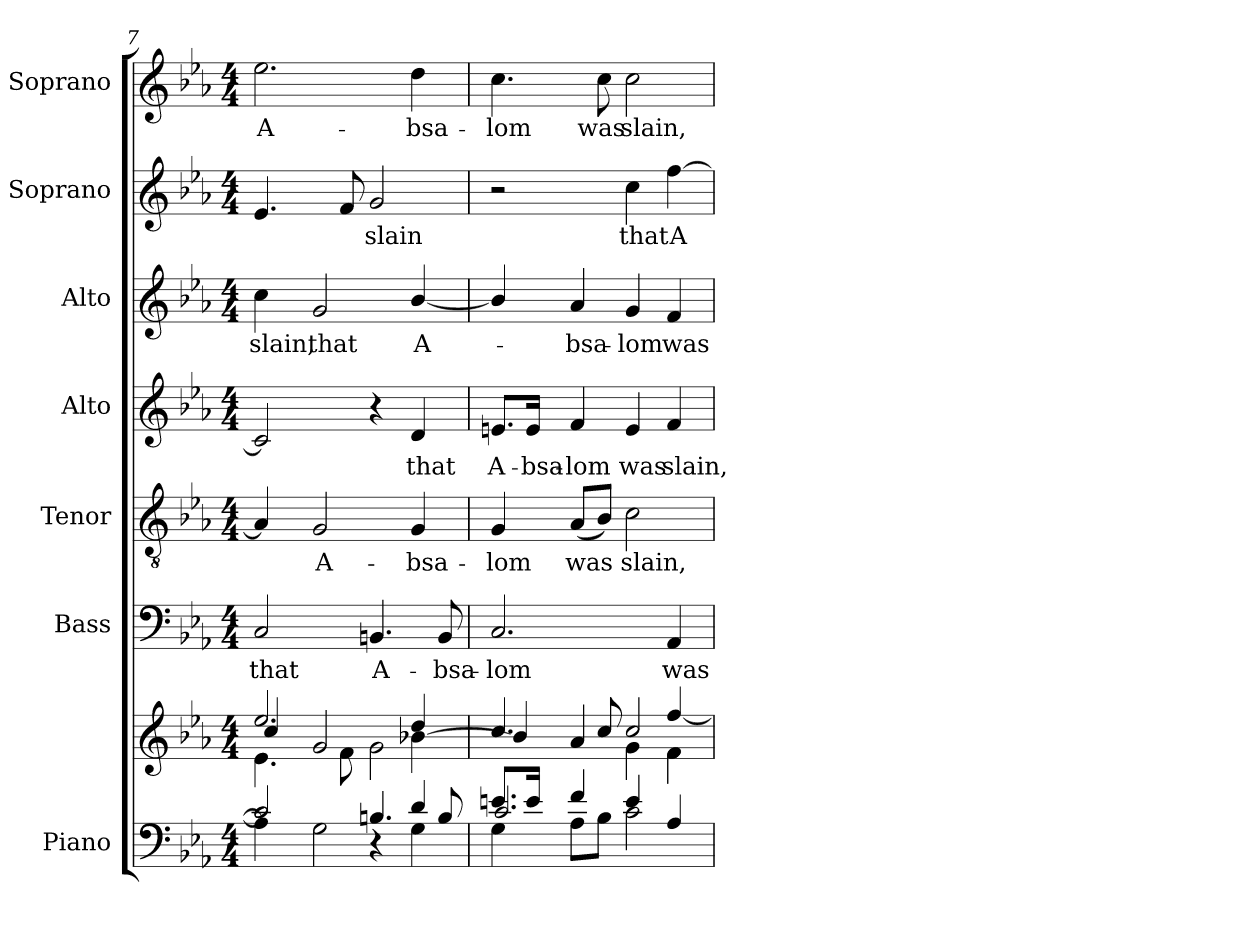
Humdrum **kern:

**kern	**kern	**kern	**text	**kern	**text	**kern	**text	**kern	**text	**kern	**text	**kern	**text
*part7	*part7	*part6	*part6	*part5	*part5	*part4	*part4	*part3	*part3	*part2	*part2	*part1	*part1
*staff8	*staff7	*staff6	*staff6	*staff5	*staff5	*staff4	*staff4	*staff3	*staff3	*staff2	*staff2	*staff1	*staff1
*I"Piano	*	*I"Bass	*	*I"Tenor	*	*I"Alto	*	*I"Alto	*	*I"Soprano	*	*I"Soprano	*
*	*	*I'B.	*	*I'T.	*	*	*	*I'A.	*	*	*	*I'S.	*
*clefF4	*clefG2	*clefF4	*	*clefGv2	*	*clefG2	*	*clefG2	*	*clefG2	*	*clefG2	*
*	*	*	*	*ITrd7c12	*	*	*	*	*	*	*	*	*
*k[b-e-a-]	*k[b-e-a-]	*k[b-e-a-]	*	*k[b-e-a-]	*	*k[b-e-a-]	*	*k[b-e-a-]	*	*k[b-e-a-]	*	*k[b-e-a-]	*
*E-:	*E-:	*E-:	*	*E-:	*	*E-:	*	*E-:	*	*E-:	*	*E-:	*
*M4/4	*M4/4	*M4/4	*	*M4/4	*	*M4/4	*	*M4/4	*	*M4/4	*	*M4/4	*
=7	=7	=7	=7	=7	=7	=7	=7	=7	=7	=7	=7	=7	=7
*^	*^	*	*	*	*	*	*	*	*	*	*	*	*
*	*^	*	*^	*	*	*	*	*	*	*	*	*	*	*	*
!	!	!	!	!	!	!	!LO:LY:b:color=#000000	!	!	!	!	!	!	!	!	!	!
!	!	!	!	!	!	!	!	!	!	!	!	!	!LO:LY:b:color=#000000	!	!	!	!
!	!	!	!	!	!	!	!	!	!	!	!	!	!	!	!	!	!LO:LY:b:color=#000000
2ci/]	4A-i\]	2ci/	2.ee-i/	4.e-i\	4cci/	2Ci/	that	4AA-i/]	.	2ci/]	.	4cci\	slain,	4.e-i/	.	2.ee-i\	A-
!	!	!	!	!	!	!	!	!	!LO:LY:b:color=#000000	!	!	!	!	!	!	!	!
!	!	!	!	!	!	!	!	!	!	!	!	!	!LO:LY:b:color=#000000	!	!	!	!
.	2Gi\	.	.	.	2gi/	.	.	2GGi/	A-	.	.	2gi/	that	.	.	.	.
.	.	.	.	8fi\	.	.	.	.	.	.	.	.	.	8fi/	.	.	.
!	!	!	!	!	!	!	!LO:LY:b:color=#000000	!	!	!	!	!	!	!	!	!	!
!	!	!	!	!	!	!	!	!	!	!	!	!	!	!	!LO:LY:b:color=#000000	!	!
4r	.	4.Bni/	.	2gi\	.	4.BBni/	A-	.	.	4r	.	.	.	2gi/	slain	.	.
!	!	!	!	!	!	!	!	!	!LO:LY:b:color=#000000	!	!	!	!	!	!	!	!
!	!	!	!	!	!	!	!	!	!	!	!LO:LY:b:color=#000000	!	!	!	!	!	!
!	!	!	!	!	!	!	!	!	!	!	!	!	!LO:LY:b:color=#000000	!	!	!	!
!	!	!	!	!	!	!	!	!	!	!	!	!	!	!	!	!	!LO:LY:b:color=#000000
4di/	4Gi\	.	4ddi/	.	[4b-Xi\	.	.	4GGi/	-bsa-	4di/	that	[4b-i/	A-	.	.	4ddi\	-bsa-
!	!	!	!	!	!	!	!LO:LY:b:color=#000000	!	!	!	!	!	!	!	!	!	!
.	.	8Bi/	.	.	.	8BBi/	-bsa-	.	.	.	.	.	.	.	.	.	.
=8	=8	=8	=8	=8	=8	=8	=8	=8	=8	=8	=8	=8	=8	=8	=8	=8	=8
*	*	*	*	*	*^	*	*	*	*	*	*	*	*	*	*	*	*
!	!	!	!	!	!	!	!	!LO:LY:b:color=#000000	!	!	!	!	!	!	!	!	!	!
!	!	!	!	!	!	!	!	!	!	!LO:LY:b:color=#000000	!	!	!	!	!	!	!	!
!	!	!	!	!	!	!	!	!	!	!	!	!LO:LY:b:color=#000000	!	!	!	!	!	!
!	!	!	!	!	!	!	!	!	!	!	!	!	!	!	!	!	!	!LO:LY:b:color=#000000
8.eni/L	4Gi\	2.ci/	4.cci/	2ryy	4b-i/]	2.ryy	2.Ci/	-lom	4GGi/	-lom	8.eni/L	A-	4b-i/]	.	2r	.	4.cci\	-lom
!	!	!	!	!	!	!	!	!	!	!	!	!LO:LY:b:color=#000000	!	!	!	!	!	!
16ei/Jk	.	.	.	.	.	.	.	.	.	.	16ei/Jk	-bsa-	.	.	.	.	.	.
!	!	!	!	!	!	!	!	!	!	!LO:LY:b:color=#000000	!	!	!	!	!	!	!	!
!	!	!	!	!	!	!	!	!	!	!	!	!LO:LY:b:color=#000000	!	!	!	!	!	!
!	!	!	!	!	!	!	!	!	!	!	!	!	!	!LO:LY:b:color=#000000	!	!	!	!
4fi/	8A-i\L	.	.	.	4a-i/	.	.	.	(8AA-i/L	was	4fi/	-lom	4a-i/	-bsa-	.	.	.	.
!	!	!	!	!	!	!	!	!	!	!	!	!	!	!	!	!	!	!LO:LY:b:color=#000000
.	8B-i\J	.	8cci/	.	.	.	.	.	8BB-i/J)	.	.	.	.	.	.	.	8cci\	was
!	!	!	!	!	!	!	!	!	!	!LO:LY:b:color=#000000	!	!	!	!	!	!	!	!
!	!	!	!	!	!	!	!	!	!	!	!	!LO:LY:b:color=#000000	!	!	!	!	!	!
!	!	!	!	!	!	!	!	!	!	!	!	!	!	!LO:LY:b:color=#000000	!	!	!	!
!	!	!	!	!	!	!	!	!	!	!	!	!	!	!	!	!LO:LY:b:color=#000000	!	!
!	!	!	!	!	!	!	!	!	!	!	!	!	!	!	!	!	!	!LO:LY:b:color=#000000
4ei/	2ci\	.	2cci/	4cci\yy	4gi\	.	.	.	2Ci\	slain,	4ei/	was	4gi/	-lom	4cci\	that	2cci\	slain,
!	!	!	!	!	!	!	!	!LO:LY:b:color=#000000	!	!	!	!	!	!	!	!	!	!
!	!	!	!	!	!	!	!	!	!	!	!	!LO:LY:b:color=#000000	!	!	!	!	!	!
!	!	!	!	!	!	!	!	!	!	!	!	!	!	!LO:LY:b:color=#000000	!	!	!	!
!	!	!	!	!	!	!	!	!	!	!	!	!	!	!	!	!LO:LY:b:color=#000000	!	!
4ryy	.	4A-i/	.	[4ffi/	4fi\	4fi\	4AA-i/	was	.	.	4fi/	slain,	4fi/	was	[4ffi\	A-	.	.
*v	*v	*v	*	*	*	*	*	*	*	*	*	*	*	*	*	*	*	*
*	*v	*v	*v	*v	*	*	*	*	*	*	*	*	*	*	*	*
=	=	=	=	=	=	=	=	=	=	=	=	=	=
*-	*-	*-	*-	*-	*-	*-	*-	*-	*-	*-	*-	*-	*-
